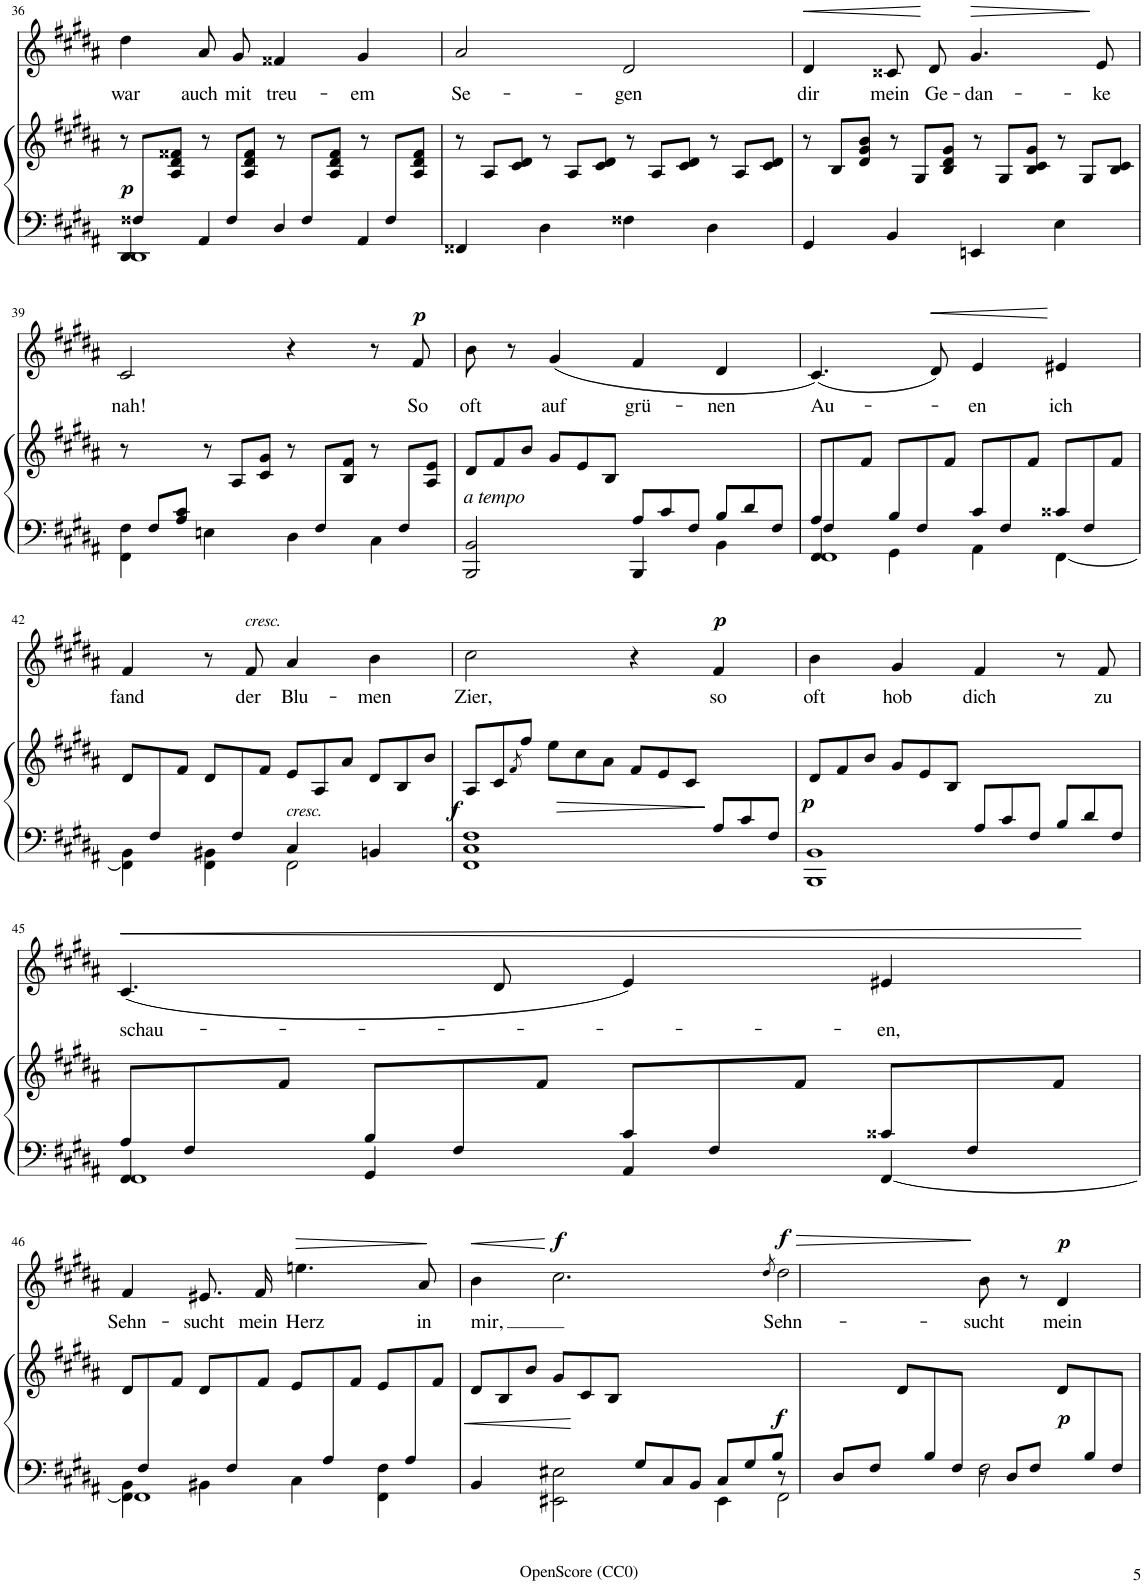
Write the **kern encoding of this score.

**kern	**kern	**dynam	**kern	**text	**dynam
*part2	*part2	*part2	*part1	*part1	*part1
*staff3	*staff2	*staff2/3	*staff1	*staff1	*staff1
*I"Pianoforte	*	*	*I"Singstimme  Voice	*	*
*I'Pno	*	*	*	*	*
!!LO:PB:g=z
*clefF4	*clefG2	*	*clefG2	*	*
*k[f#c#g#d#a#]	*k[f#c#g#d#a#]	*	*k[f#c#g#d#a#]	*	*
*M4/4	*M4/4	*	*M4/4	*	*
*met(c)	*met(c)	*	*met(c)	*	*
=36	=36	=36	=36	=36	=36
*^	*	*	*	*	*
*	*^	*	*	*	*	*
*	*	*	*Xtuplet	*	*	*	*
!	!	!	!	!LO:DY:b	!	!LO:LY:b	!
12ryy	4DD#/	1DD#	12r	p	4dd#\	war	.
12F##X/L	.	.	12ryy	.	.	.	.
6ryy	.	.	12A#/ 12d#/ 12f##X/J	.	.	.	.
!	!	!	!	!	!	!LO:LY:b	!
.	4AA#/	.	12r	.	8a#/L	auch	.
12F##/L	.	.	12ryy	.	.	.	.
!	!	!	!	!	!	!LO:LY:b	!
.	.	.	.	.	8g#/J	mit	.
6ryy	.	.	12A#/ 12d#/ 12f##/J	.	.	.	.
!	!	!	!	!	!	!LO:LY:b	!
.	4D#/	.	12r	.	4f##X/	treu-	.
12F##/L	.	.	12ryy	.	.	.	.
6ryy	.	.	12A#/ 12d#/ 12f##/J	.	.	.	.
!	!	!	!	!	!	!LO:LY:b	!
.	4AA#/	.	12r	.	4g#/	-em	.
12F##/L	.	.	12ryy	.	.	.	.
12ryy	.	.	12A#/ 12d#/ 12f##/J	.	.	.	.
*v	*v	*v	*	*	*	*	*
=37	=37	=37	=37	=37	=37
!	!	!	!	!LO:LY:b	!
4FF##X/	12r	.	2a#/	Se-	.
.	12A#/L	.	.	.	.
.	12c#/ 12d#/J	.	.	.	.
4D#\	12r	.	.	.	.
.	12A#/L	.	.	.	.
.	12c#/ 12d#/J	.	.	.	.
!	!	!	!	!LO:LY:b	!
4F##X\	12r	.	2d#/	-gen	.
.	12A#/L	.	.	.	.
.	12c#/ 12d#/J	.	.	.	.
4D#\	12r	.	.	.	.
.	12A#/L	.	.	.	.
.	12c#/ 12d#/J	.	.	.	.
=38	=38	=38	=38	=38	=38
!	!	!	!	!LO:LY:b	!LO:HP:b
4GG#/	12r	.	4d#/	dir	<
.	12B/L	.	.	.	.
.	12d#/ 12g#/ 12b/J	.	.	.	.
!	!	!	!	!LO:LY:b	!
4BB/	12r	.	8c##X/L	mein	.
.	12G#/L	.	.	.	.
!	!	!	!	!LO:LY:b	!
.	.	.	8d#/J	Ge-	[
.	12B/ 12d#/ 12g#/J	.	.	.	.
!	!	!	!	!LO:LY:b	!LO:HP:b
4EEn/	12r	.	4.g#/	-dan-	>
.	12G#/L	.	.	.	.
.	12B/ 12c#/ 12g#/J	.	.	.	.
4E\	12r	.	.	.	.
.	12G#/L	.	.	.	.
!	!	!	!	!LO:LY:b	!
.	.	.	8e/	-ke	.
.	12B/ 12c#/J	.	.	.	.
.	.	.	.	.	]
!!LO:LB:g=z
=39	=39	=39	=39	=39	=39
*^	*	*	*	*	*
!	!	!	!	!	!LO:LY:b	!
12ryy	4FF#\ 4F#\	12r	.	2c#/	nah!	.
12F#/L	.	6ryy	.	.	.	.
12A#/ 12c#/J	.	.	.	.	.	.
3ryy	4En\	12r	.	.	.	.
.	.	12A#/L	.	.	.	.
.	.	12c#/ 12g#/J	.	.	.	.
.	4D#\	12r	.	4r	.	.
12F#/L	.	12ryy	.	.	.	.
6ryy	.	12B/ 12f#/J	.	.	.	.
.	4C#\	12r	.	8r	.	.
12F#/L	.	12ryy	.	.	.	.
!	!	!	!	!	!LO:LY:b	!LO:DY:a
.	.	.	.	8f#/	So	p
12ryy	.	12A#/ 12e/J	.	.	.	.
=40	=40	=40	=40	=40	=40	=40
!	!	!LO:TX:b:i:t=a tempo	!	!	!	!
!	!	!	!	!	!LO:LY:b	!
2ryy	2BBB/ 2BB/	12d#/L	.	8b\	oft	.
.	.	12f#/	.	.	.	.
.	.	.	.	8r	.	.
.	.	12b/J	.	.	.	.
!	!	!	!	!	!LO:LY:b	!
.	.	12g#/L	.	(4g#/	auf	.
.	.	12e/	.	.	.	.
.	.	12B/J	.	.	.	.
*Xtuplet	*	*	*	*	*	*
!	!	!	!	!	!LO:LY:b	!
12A#/L	4BBB/	2ryy	.	4f#/	grü-	.
12c#/	.	.	.	.	.	.
12F#/J	.	.	.	.	.	.
!	!	!	!	!	!LO:LY:b	!
12B/L	4BB\	.	.	4d#/	-nen	.
12d#/	.	.	.	.	.	.
12F#/J	.	.	.	.	.	.
=41	=41	=41	=41	=41	=41	=41
*	*^	*	*	*	*	*
!	!	!	!	!	!	!LO:LY:b	!
12A#/L	4FF#/	1FF#	6ryy	.	(4.c#/)	Au-	.
12F#/	.	.	.	.	.	.	.
12ryy	.	.	12f#/J	.	.	.	.
12B/L	4GG#\	.	6ryy	.	.	.	.
12F#/	.	.	.	.	.	.	.
!	!	!	!	!	!	!	!LO:HP:b
.	.	.	.	.	8d#/)	.	<
12ryy	.	.	12f#/J	.	.	.	.
!	!	!	!	!	!	!LO:LY:b	!
12c#/L	4AA#\	.	6ryy	.	4e/	-en	.
12F#/	.	.	.	.	.	.	.
12ryy	.	.	12f#/J	.	.	.	.
!	!	!	!	!	!	!LO:LY:b	!
12c##X/L	[4FF#\	.	6ryy	.	4e#X/	ich	[
12F#/	.	.	.	.	.	.	.
12ryy	.	.	12f#/J	.	.	.	.
!!LO:LB:g=z
=42	=42	=42	=42	=42	=42	=42	=42
!	!	!	!	!	!	!LO:LY:b	!
12ryy	4FF#\] 4BB\	2ryy	(12d#/L	.	4f#/	fand	.
12F#/	.	.	12ryy	.	.	.	.
6ryy	.	.	12f#/J	.	.	.	.
.	4FF#\ 4BB#X\	.	12d#/L	.	8r	.	.
12F#/	.	.	12ryy	.	.	.	.
!	!	!	!	!	!LO:TX:a:i:t=cresc.	!	!
!	!	!	!	!	!	!LO:LY:b	!
.	.	.	.	.	8f#/	der	.
12%7ryy	.	.	12f#/J	.	.	.	.
!	!	!	!LO:TX:b:i:t=cresc.	!	!	!	!
!	!	!	!	!	!	!LO:LY:b	!
.	4C#/	2FF#\	12e/L	.	4a#/	Blu-	.
.	.	.	12A#/	.	.	.	.
.	.	.	12a#/J	.	.	.	.
!	!	!	!	!	!	!LO:LY:b	!
.	4BBn/	.	12d#/L	.	4b\	-men	.
.	.	.	12B/	.	.	.	.
.	.	.	12b/J)	.	.	.	.
*	*v	*v	*	*	*	*	*
=43	=43	=43	=43	=43	=43	=43
!	!	!	!LO:DY:b	!	!LO:LY:b	!
2.ryy	1FF# 1C# 1F#	12A#/L	f	2cc#\	Zier,	.
.	.	12c#/	.	.	.	.
.	.	8qf#/	.	.	.	.
.	.	12ff#/J	.	.	.	.
!	!	!	!LO:HP:b	!	!	!
.	.	12ee\L	>	.	.	.
.	.	12cc#\	.	.	.	.
.	.	12a#\J	.	.	.	.
.	.	12f#/L	.	4r	.	.
.	.	12e/	.	.	.	.
.	.	12c#/J	.	.	.	.
!	!	!	!	!	!LO:LY:b	!LO:DY:a
12A#/L	.	4ryy	]	4f#/	so	p
12c#/	.	.	.	.	.	.
12F#/J	.	.	.	.	.	.
=44	=44	=44	=44	=44	=44	=44
!	!	!	!LO:DY:b	!	!LO:LY:b	!
2ryy	1BBB 1BB	(>12d#/L	p	4b\	oft	.
.	.	12f#/	.	.	.	.
.	.	12b/J	.	.	.	.
!	!	!	!	!	!LO:LY:b	!
.	.	12g#/L	.	4g#/	hob	.
.	.	12e/	.	.	.	.
.	.	12B/J	.	.	.	.
!	!	!	!	!	!LO:LY:b	!
12A#/L	.	2ryy	.	4f#/	dich	.
12c#/	.	.	.	.	.	.
12F#/J	.	.	.	.	.	.
12B/L	.	.	.	8r	.	.
12d#/	.	.	.	.	.	.
!	!	!	!	!	!LO:LY:b	!
.	.	.	.	8f#/	zu	.
12F#/J)	.	.	.	.	.	.
!!LO:LB:g=z
=45	=45	=45	=45	=45	=45	=45
*	*^	*	*	*	*	*
!	!	!	!	!	!	!LO:LY:b	!LO:HP:b
(12A#/L	4FF#/	1FF#	6ryy	.	(4.c#/	schau-	<
12F#/	.	.	.	.	.	.	.
12ryy	.	.	12f#/J	.	.	.	.
12B/L	4GG#/	.	6ryy	.	.	.	.
12F#/	.	.	.	.	.	.	.
.	.	.	.	.	8d#/	.	.
12ryy	.	.	12f#/J	.	.	.	.
12c#/L	4AA#/	.	6ryy	.	4e/)	.	.
12F#/	.	.	.	.	.	.	.
12ryy	.	.	12f#/J	.	.	.	.
!	!	!	!	!	!	!LO:LY:b	!
12c##X/L	[<4FF#/	.	6ryy	.	4e#X/	-en,	.
12F#/	.	.	.	.	.	.	.
12ryy	.	.	12f#/J)	.	.	.	.
*v	*v	*v	*	*	*	*	*
.	.	.	.	.	[
!!LO:LB:g=z
=46	=46	=46	=46	=46	=46
*^	*	*	*	*	*
*	*^	*	*	*	*	*
!	!	!	!	!	!	!LO:LY:b	!
12ryy	4FF#\] 4BB\	1FF#	12d#/L	.	4f#/	Sehn-	.
12F#/	.	.	12ryy	.	.	.	.
6ryy	.	.	12f#/J	.	.	.	.
!	!	!	!	!	!	!LO:LY:b	!
.	4BB#X\	.	12d#/L	.	8.e#X/L	-sucht	.
12F#/	.	.	12ryy	.	.	.	.
6ryy	.	.	12f#/J	.	.	.	.
!	!	!	!	!	!	!LO:LY:b	!
.	.	.	.	.	16f#/Jk	mein	.
!	!	!	!	!	!	!LO:LY:b	!LO:HP:b
.	4C#\	.	12e/L	.	4.een\	Herz	>
12A#/	.	.	12ryy	.	.	.	.
6ryy	.	.	12f#/J	.	.	.	.
.	4FF#\ 4F#\	.	12e/L	.	.	.	.
12A#/	.	.	12ryy	.	.	.	.
!	!	!	!	!	!	!LO:LY:b	!
.	.	.	.	.	8a#/	in	.
12ryy	.	.	12f#/J	.	.	.	.
*v	*v	*v	*	*	*	*	*
.	.	.	.	.	]
=47	=47	=47	=47	=47	=47
*^	*	*	*	*	*
!	!	!	!LO:HP:b	!	!LO:LY:b	!LO:HP:b
2ryy	4BB/	12d#/L	<	(4b\	mir,	<
.	.	12B/	.	.	.	.
.	.	12b/J	.	.	.	.
!	!	!	!	!	!	!LO:DY:n=1:a
.	2EE#X\ 2E#X\	12g#/L	.	2.cc#\)	.	[ f
.	.	12c#/	.	.	.	.
.	.	12B/J	.	.	.	.
12G#/L	.	2ryy	[	.	.	.
12C#/	.	.	.	.	.	.
12BB/J	.	.	.	.	.	.
12C#/L	4EE#\	.	.	.	.	.
12G#/	.	.	.	.	.	.
12B/J	.	.	.	.	.	.
=48	=48	=48	=48	=48	=48	=48
.	.	.	.	8qdd#/	.	.
!	!	!	!LO:DY:b	!	!LO:LY:b	!LO:DY:a
12ryy	2FF#\	12r	f	2dd#\	Sehn-	f
12D#/L	.	6ryy	.	.	.	.
12F#/J	.	.	.	.	.	.
12ryy	.	12d#/L	.	.	.	.
12B/	.	6ryy	.	.	.	.
12F#/J	.	.	.	.	.	.
!	!	!	!	!	!LO:LY:b	!
12ryy	2F#\	12r	.	8b\	-sucht	.
12D#/L	.	6ryy	.	.	.	.
.	.	.	.	8r	.	.
12F#/J	.	.	.	.	.	.
!	!	!	!LO:DY:b	!	!LO:LY:b	!LO:DY:a
12ryy	.	12d#/L	p	4d#/	mein	p
12B/	.	6ryy	.	.	.	.
12F#/J	.	.	.	.	.	.
*v	*v	*	*	*	*	*
=	=	=	=	=	=
*-	*-	*-	*-	*-	*-
